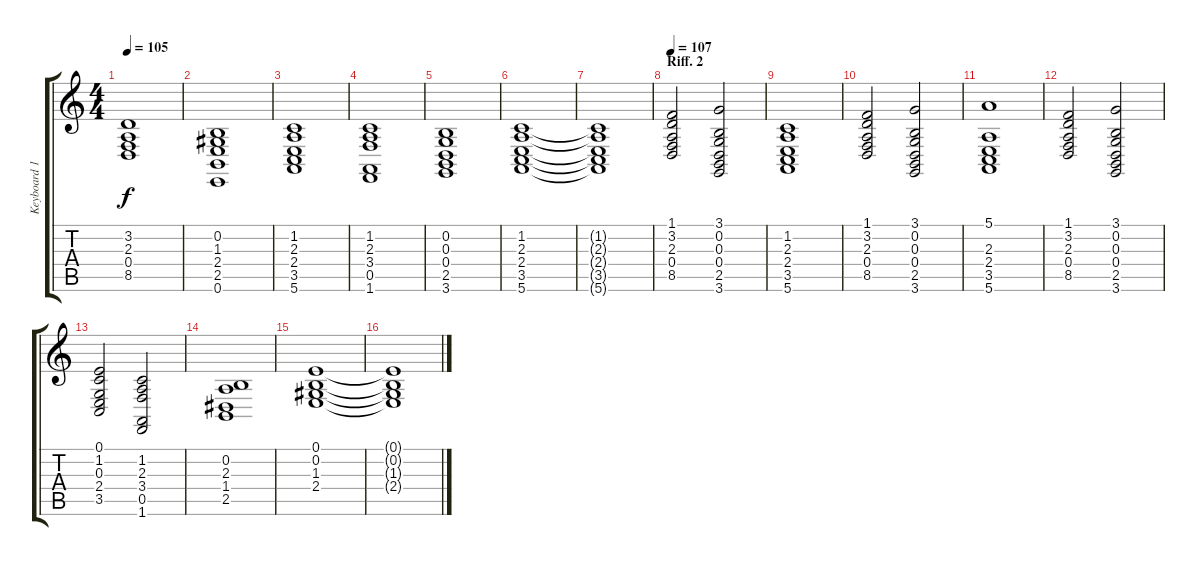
\track ("Keyboard 1" "Keyboard 1") {instrument stringensemble1}
\staff {score tabs}
\tuning (E4 B3 G3 D3 A2 E2) {hide}
\ts (4 4)
\tempo 105
\clef g2
\ks c
(3.2 2.3 0.4 8.5).1{dy f} |
(0.2 1.3 2.4 2.5 0.6).1 |
(1.2 2.3 2.4 3.5 5.6).1 |
(1.2 2.3 3.4 0.5 1.6).1 |
(0.2 0.3 0.4 2.5 3.6).1 |
(1.2 2.3 2.4 3.5 5.6).1 |
(1.2{t} 2.3{t} 2.4{t} 3.5{t} 5.6{t}).1 |
\section ("" "Riff. 2")
\tempo 107
(1.1 3.2 2.3 0.4 8.5).2 (3.1 0.2 0.3 0.4 2.5 3.6).2 |
(1.2 2.3 2.4 3.5 5.6).1 |
(1.1 3.2 2.3 0.4 8.5).2 (3.1 0.2 0.3 0.4 2.5 3.6).2 |
(5.1 2.3 2.4 3.5 5.6).1 |
(1.1 3.2 2.3 0.4 8.5).2 (3.1 0.2 0.3 0.4 2.5 3.6).2 |
(0.1 1.2 0.3 2.4 3.5).2 (1.2 2.3 3.4 0.5 1.6).2 |
(0.2 2.3 1.4 2.5).1 |
(0.1 0.2 1.3 2.4).1 |
(0.1{t} 0.2{t} 1.3{t} 2.4{t}).1
